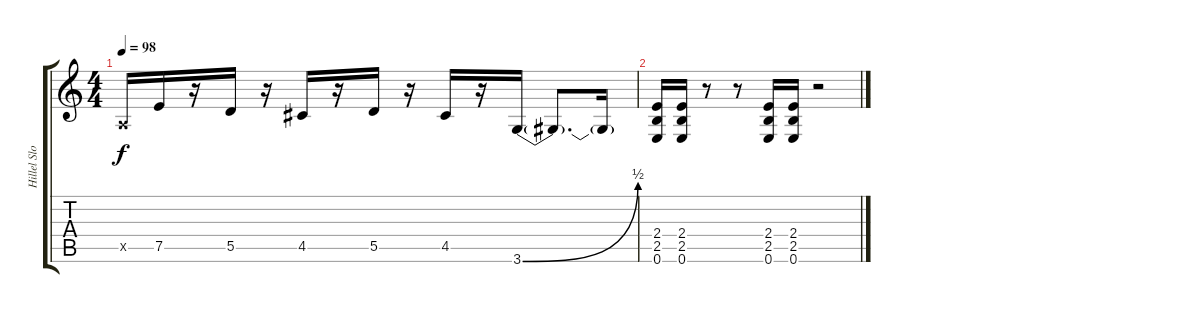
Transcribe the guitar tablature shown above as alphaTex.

\track ("Hillel Slovak" "Hillel Slo") {instrument distortionguitar}
\staff {score tabs}
\tuning (E4 B3 G3 D3 A2 E2) {hide}
\ts (4 4)
\tempo 98
\clef g2
\ks c
0.5{x}.16{dy f} 7.5.16 r.16 5.5.16 r.16 4.5.16 r.16 5.5.16 r.16 4.5.16 r.16 3.6{be (bend 0 0 60 2)}.16 3.6{t}.8{d} 3.6{t}.16 |
(2.4 2.5 0.6).16 (2.4 2.5 0.6).16 r.8 r.8 (2.4 2.5 0.6).16 (2.4 2.5 0.6).16 r.2
